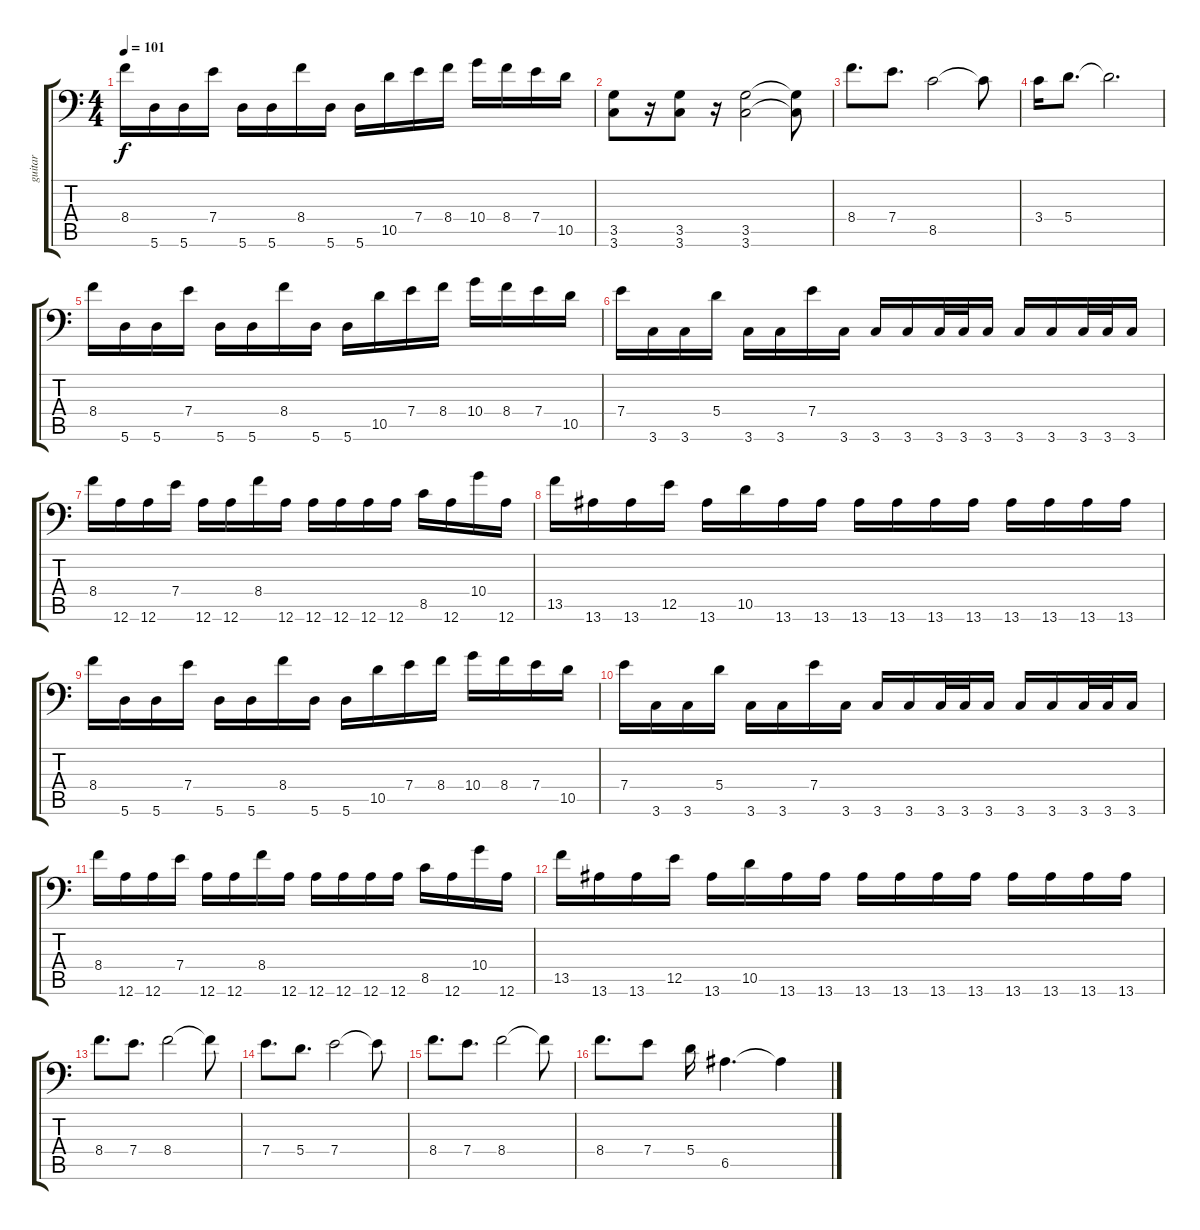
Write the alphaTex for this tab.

\track ("guitar" "guitar") {instrument distortionguitar}
\staff {score tabs}
\tuning (B3 Gb3 D3 A2 E2 A1) {hide}
\ts (4 4)
\tempo 101
\clef f4
\ks c
8.4.16{dy f} 5.6.16 5.6.16 7.4.16 5.6.16 5.6.16 8.4.16 5.6.16 5.6.16 10.5.16 7.4.16 8.4.16 10.4.16 8.4.16 7.4.16 10.5.16 |
(3.5 3.6).8 r.16 (3.5 3.6).8 r.16 (3.5 3.6).2 (3.5{t} 3.6{t}).8 |
8.4.8{d} 7.4.8{d} 8.5.2 8.5{t}.8 |
3.4.16 5.4.8{d} 5.4{t}.2{d} |
8.4.16 5.6.16 5.6.16 7.4.16 5.6.16 5.6.16 8.4.16 5.6.16 5.6.16 10.5.16 7.4.16 8.4.16 10.4.16 8.4.16 7.4.16 10.5.16 |
7.4.16 3.6.16 3.6.16 5.4.16 3.6.16 3.6.16 7.4.16 3.6.16 3.6.16 3.6.16 3.6.32 3.6.32 3.6.16 3.6.16 3.6.16 3.6.32 3.6.32 3.6.16 |
8.4.16 12.6.16 12.6.16 7.4.16 12.6.16 12.6.16 8.4.16 12.6.16 12.6.16 12.6.16 12.6.16 12.6.16 8.5.16 12.6.16 10.4.16 12.6.16 |
13.5.16 13.6.16 13.6.16 12.5.16 13.6.16 10.5.16 13.6.16 13.6.16 13.6.16 13.6.16 13.6.16 13.6.16 13.6.16 13.6.16 13.6.16 13.6.16 |
8.4.16 5.6.16 5.6.16 7.4.16 5.6.16 5.6.16 8.4.16 5.6.16 5.6.16 10.5.16 7.4.16 8.4.16 10.4.16 8.4.16 7.4.16 10.5.16 |
7.4.16 3.6.16 3.6.16 5.4.16 3.6.16 3.6.16 7.4.16 3.6.16 3.6.16 3.6.16 3.6.32 3.6.32 3.6.16 3.6.16 3.6.16 3.6.32 3.6.32 3.6.16 |
8.4.16 12.6.16 12.6.16 7.4.16 12.6.16 12.6.16 8.4.16 12.6.16 12.6.16 12.6.16 12.6.16 12.6.16 8.5.16 12.6.16 10.4.16 12.6.16 |
13.5.16 13.6.16 13.6.16 12.5.16 13.6.16 10.5.16 13.6.16 13.6.16 13.6.16 13.6.16 13.6.16 13.6.16 13.6.16 13.6.16 13.6.16 13.6.16 |
8.4.8{d} 7.4.8{d} 8.4.2 8.4{t}.8 |
7.4.8{d} 5.4.8{d} 7.4.2 7.4{t}.8 |
8.4.8{d} 7.4.8{d} 8.4.2 8.4{t}.8 |
8.4.8{d} 7.4.8 5.4.16 6.5.4{d} 6.5{t}.4
